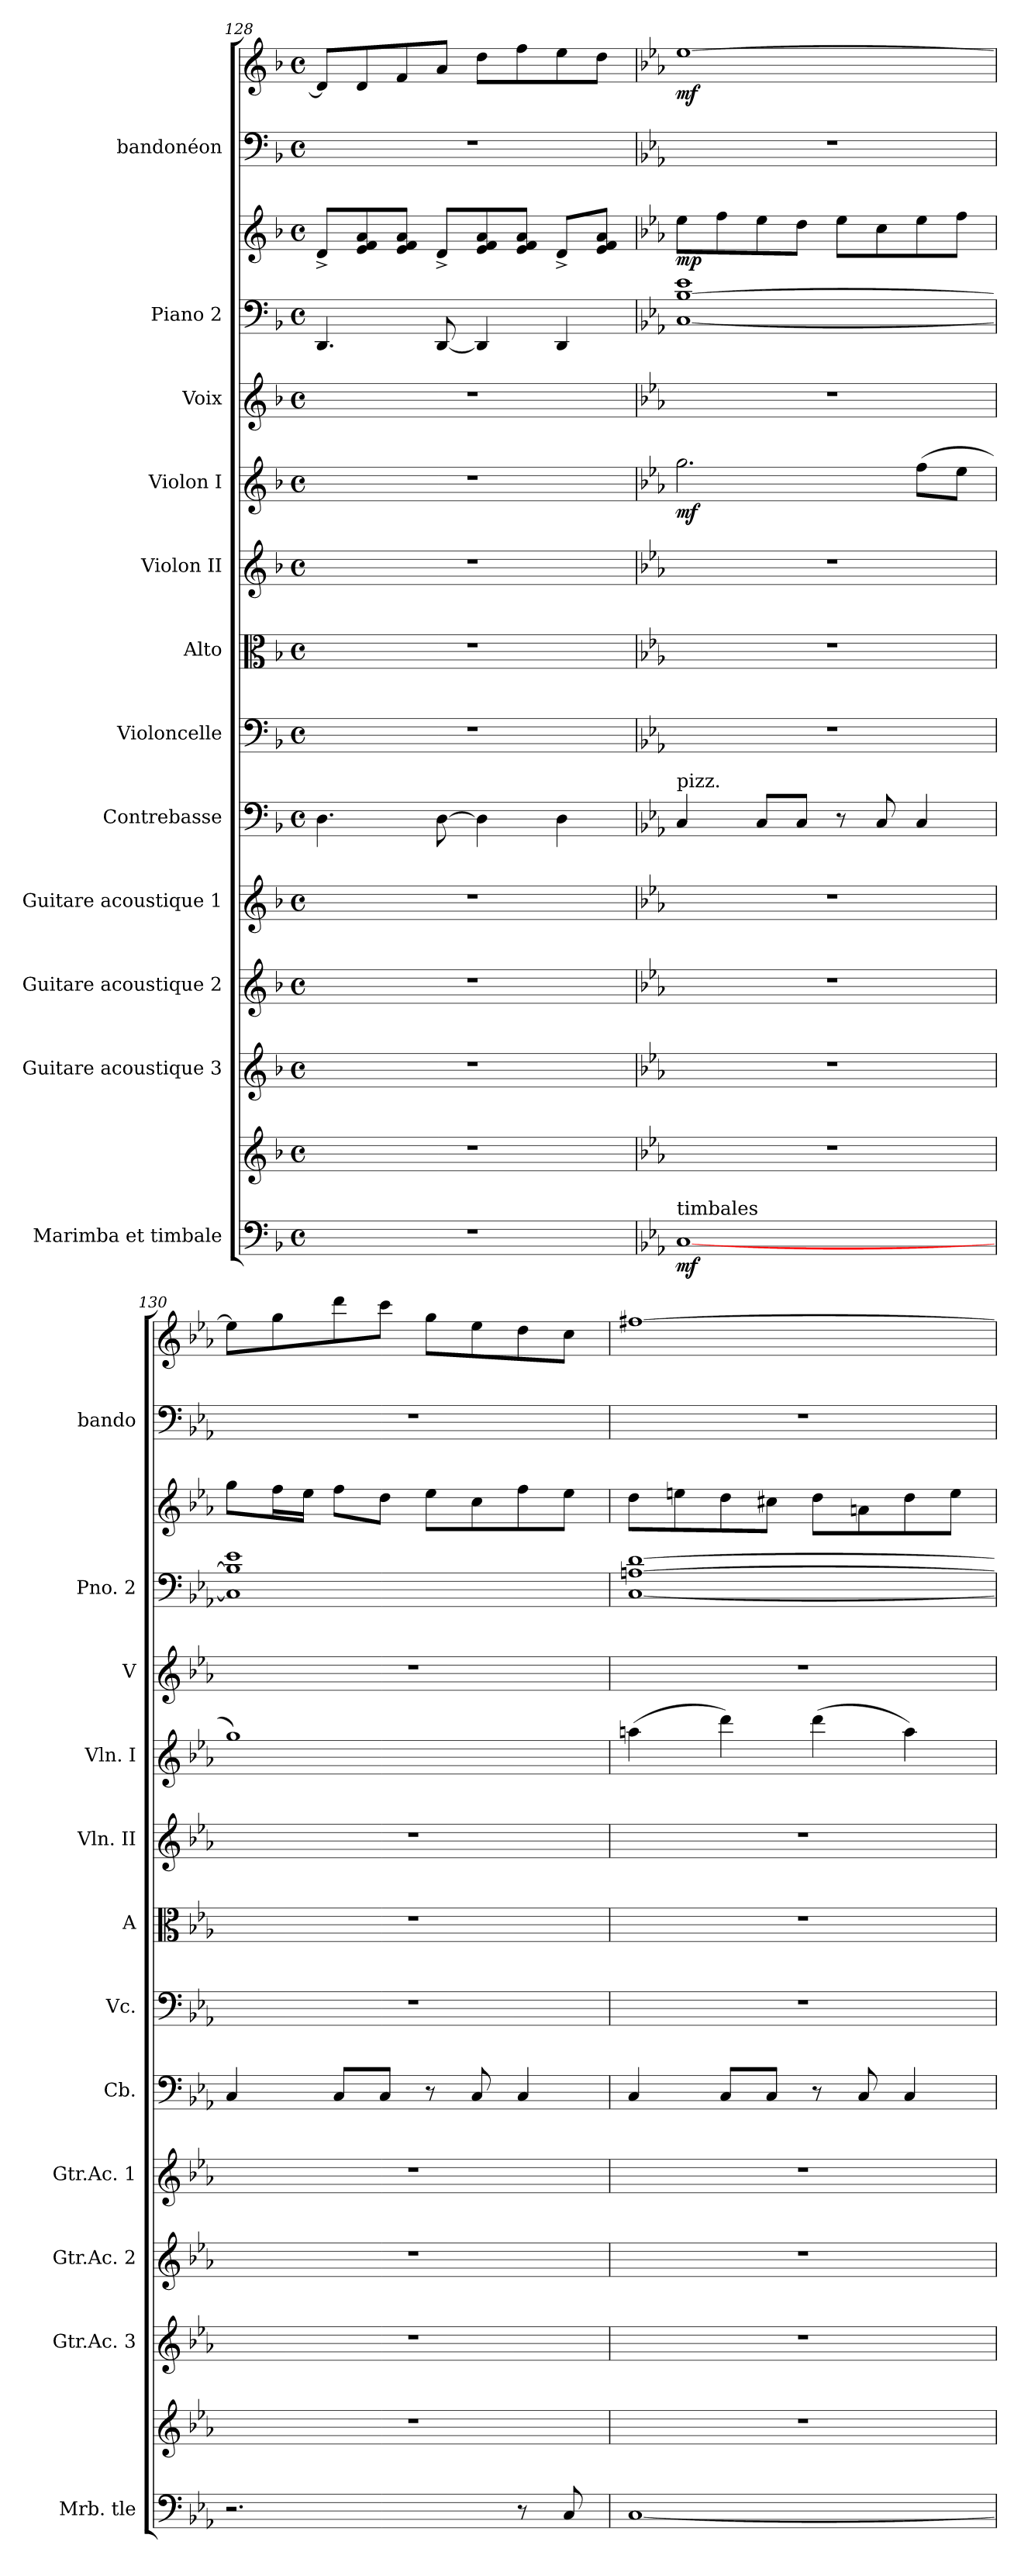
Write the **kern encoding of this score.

**kern	**kern	**dynam	**kern	**kern	**kern	**kern	**kern	**kern	**kern	**kern	**dynam	**kern	**kern	**kern	**dynam	**kern	**kern	**dynam
*part12	*part12	*part12	*part11	*part10	*part9	*part8	*part7	*part6	*part5	*part4	*part4	*part3	*part2	*part2	*part2	*part1	*part1	*part1
*staff15	*staff14	*staff14/15	*staff13	*staff12	*staff11	*staff10	*staff9	*staff8	*staff7	*staff6	*staff6	*staff5	*staff4	*staff3	*staff3/4	*staff2	*staff1	*staff1/2
*I"Marimba et timbale	*	*	*I"Guitare acoustique 3	*I"Guitare acoustique 2	*I"Guitare acoustique 1	*I"Contrebasse	*I"Violoncelle	*I"Alto	*I"Violon II	*I"Violon I	*	*I"Voix	*I"Piano 2	*	*	*I"bandonéon	*	*
*I'Mrb. tle	*	*	*I'Gtr.Ac. 3	*I'Gtr.Ac. 2	*I'Gtr.Ac. 1	*I'Cb.	*I'Vc.	*I'A	*I'Vln. II	*I'Vln. I	*	*I'V	*I'Pno. 2	*	*	*I'bando	*	*
*clefF4	*clefG2	*	*clefG2	*clefG2	*clefG2	*clefF4	*clefF4	*clefC3	*clefG2	*clefG2	*	*clefG2	*clefF4	*clefG2	*	*clefF4	*clefG2	*
*	*	*	*ITrd7c12	*ITrd7c12	*ITrd7c12	*ITrd7c12	*	*	*	*	*	*	*	*	*	*	*	*
*k[b-]	*k[b-]	*	*k[b-]	*k[b-]	*k[b-]	*k[b-]	*k[b-]	*k[b-]	*k[b-]	*k[b-]	*	*k[b-]	*k[b-]	*k[b-]	*	*k[b-]	*k[b-]	*
*d:	*d:	*	*d:	*d:	*d:	*d:	*d:	*d:	*d:	*d:	*	*d:	*d:	*d:	*	*d:	*d:	*
*M4/4	*M4/4	*	*M4/4	*M4/4	*M4/4	*M4/4	*M4/4	*M4/4	*M4/4	*M4/4	*	*M4/4	*M4/4	*M4/4	*	*M4/4	*M4/4	*
*met(c)	*met(c)	*	*met(c)	*met(c)	*met(c)	*met(c)	*met(c)	*met(c)	*met(c)	*met(c)	*	*met(c)	*met(c)	*met(c)	*	*met(c)	*met(c)	*
=128	=128	=128	=128	=128	=128	=128	=128	=128	=128	=128	=128	=128	=128	=128	=128	=128	=128	=128
1r	1r	.	1r	1r	1r	4.DD\	1r	1r	1r	1r	.	1r	4.DD/	8d^</L	.	1r	8d/L]	.
.	.	.	.	.	.	.	.	.	.	.	.	.	.	8e/ 8f/ 8a/	.	.	8d/	.
.	.	.	.	.	.	.	.	.	.	.	.	.	.	8e/ 8f/ 8a/J	.	.	8f/	.
.	.	.	.	.	.	[8DD\	.	.	.	.	.	.	[8DD/	8d^</L	.	.	8a/J	.
.	.	.	.	.	.	4DD\]	.	.	.	.	.	.	4DD/]	8e/ 8f/ 8a/	.	.	8dd\L	.
.	.	.	.	.	.	.	.	.	.	.	.	.	.	8e/ 8f/ 8a/J	.	.	8ff\	.
.	.	.	.	.	.	4DD\	.	.	.	.	.	.	4DD/	8d^</L	.	.	8ee\	.
.	.	.	.	.	.	.	.	.	.	.	.	.	.	8e/ 8f/ 8a/J	.	.	8dd\J	.
!!LO:LB:g=z
=129	=129	=129	=129	=129	=129	=129	=129	=129	=129	=129	=129	=129	=129	=129	=129	=129	=129	=129
*k[b-e-a-]	*k[b-e-a-]	*	*k[b-e-a-]	*k[b-e-a-]	*k[b-e-a-]	*k[b-e-a-]	*k[b-e-a-]	*k[b-e-a-]	*k[b-e-a-]	*k[b-e-a-]	*	*k[b-e-a-]	*k[b-e-a-]	*k[b-e-a-]	*	*k[b-e-a-]	*k[b-e-a-]	*
*c:	*c:	*	*c:	*c:	*c:	*c:	*c:	*c:	*c:	*c:	*	*c:	*c:	*c:	*	*c:	*c:	*
!	!	!	!	!	!	!LO:TX:a:t=pizz.	!	!	!	!	!	!	!	!	!	!	!	!
!LO:TX:a:t=timbales	!	!	!	!	!	!	!	!	!	!	!	!	!	!	!	!	!	!
!	!	!LO:DY:b=2	!	!	!	!	!	!	!	!	!LO:DY:b	!	!	!	!LO:DY:b	!	!	!LO:DY:b
[1C	1r	mf	1r	1r	1r	4CC/	1r	1r	1r	2.gg\	mf	1r	[1C [1B- 1e-	8ee-\L	mp	1r	[1ee-Z	mf
.	.	.	.	.	.	.	.	.	.	.	.	.	.	8ff\	.	.	.	.
.	.	.	.	.	.	8CC/L	.	.	.	.	.	.	.	8ee-\	.	.	.	.
.	.	.	.	.	.	8CC/J	.	.	.	.	.	.	.	8dd\J	.	.	.	.
.	.	.	.	.	.	8r	.	.	.	.	.	.	.	8ee-\L	.	.	.	.
.	.	.	.	.	.	8CC/	.	.	.	.	.	.	.	8cc\	.	.	.	.
.	.	.	.	.	.	4CC/	.	.	.	(>8ff\L	.	.	.	8ee-\	.	.	.	.
.	.	.	.	.	.	.	.	.	.	8ee-\J	.	.	.	8ff\J	.	.	.	.
=130	=130	=130	=130	=130	=130	=130	=130	=130	=130	=130	=130	=130	=130	=130	=130	=130	=130	=130
2.r	1r	.	1r	1r	1r	4CC/	1r	1r	1r	1gg)	.	1r	1C] 1B-] 1e-	8gg\L	.	1r	8ee-\L]	.
.	.	.	.	.	.	.	.	.	.	.	.	.	.	16ff\L	.	.	8gg\	.
.	.	.	.	.	.	.	.	.	.	.	.	.	.	16ee-\JJ	.	.	.	.
.	.	.	.	.	.	8CC/L	.	.	.	.	.	.	.	8ff\L	.	.	8ddd\	.
.	.	.	.	.	.	8CC/J	.	.	.	.	.	.	.	8dd\J	.	.	8ccc\J	.
.	.	.	.	.	.	8r	.	.	.	.	.	.	.	8ee-\L	.	.	8gg\L	.
.	.	.	.	.	.	8CC/	.	.	.	.	.	.	.	8cc\	.	.	8ee-\	.
8r	.	.	.	.	.	4CC/	.	.	.	.	.	.	.	8ff\	.	.	8dd\	.
8C/	.	.	.	.	.	.	.	.	.	.	.	.	.	8ee-\J	.	.	8cc\J	.
=131	=131	=131	=131	=131	=131	=131	=131	=131	=131	=131	=131	=131	=131	=131	=131	=131	=131	=131
[1C	1r	.	1r	1r	1r	4CC/	1r	1r	1r	(>4aan\	.	1r	[1C [1An [1d	8dd\L	.	1r	[1ff#X	.
.	.	.	.	.	.	.	.	.	.	.	.	.	.	8een\	.	.	.	.
.	.	.	.	.	.	8CC/L	.	.	.	4ddd\)	.	.	.	8dd\	.	.	.	.
.	.	.	.	.	.	8CC/J	.	.	.	.	.	.	.	8cc#X\J	.	.	.	.
.	.	.	.	.	.	8r	.	.	.	(>4ddd\	.	.	.	8dd\L	.	.	.	.
.	.	.	.	.	.	8CC/	.	.	.	.	.	.	.	8an\	.	.	.	.
.	.	.	.	.	.	4CC/	.	.	.	4aa\)	.	.	.	8dd\	.	.	.	.
.	.	.	.	.	.	.	.	.	.	.	.	.	.	8ee\J	.	.	.	.
=	=	=	=	=	=	=	=	=	=	=	=	=	=	=	=	=	=	=
*-	*-	*-	*-	*-	*-	*-	*-	*-	*-	*-	*-	*-	*-	*-	*-	*-	*-	*-
